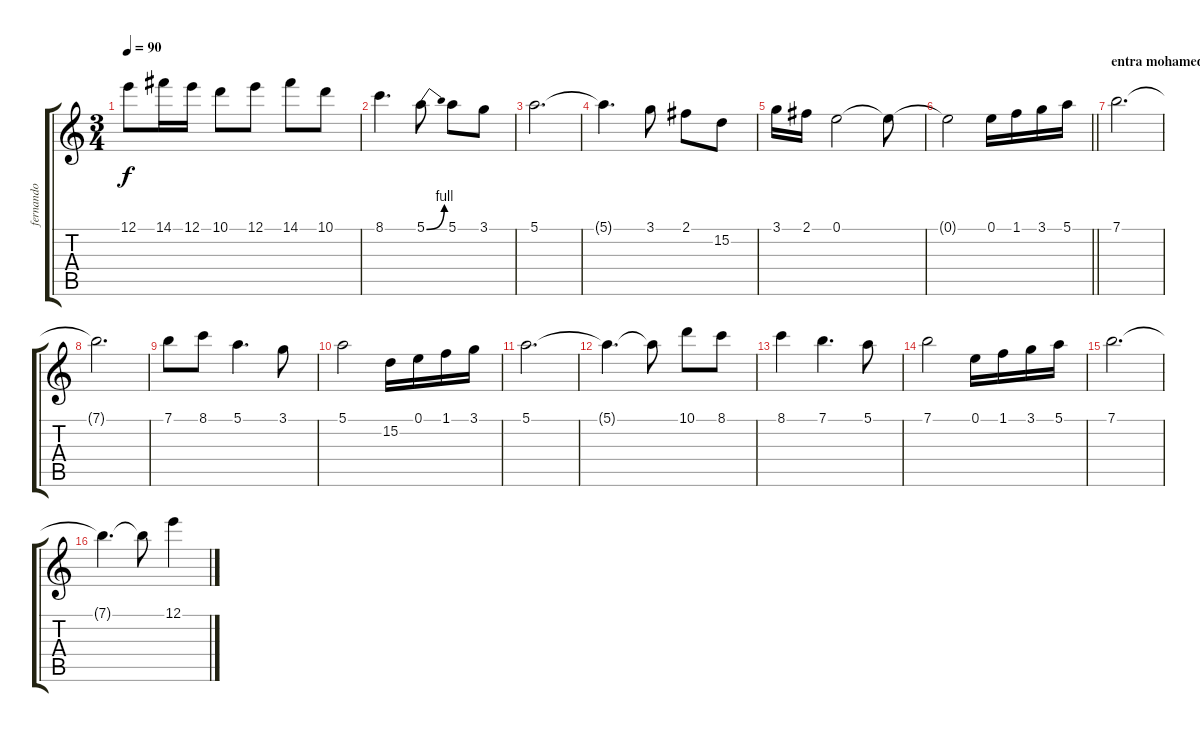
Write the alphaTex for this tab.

\track ("fernando" "fernando") {instrument piccolo}
\staff {score tabs}
\tuning (E5 B3 G3 D3 A2 E2) {hide}
\ts (3 4)
\tempo 90
\clef g2
\ks c
12.1.8{dy f} 14.1.16 12.1.16 10.1.8 12.1.8 14.1.8 10.1.8 |
8.1.4{d} 5.1{be (bend 0 0 60 4)}.8 5.1.8 3.1.8 |
5.1.2{d} |
5.1{t}.4{d} 3.1.8 2.1.8 15.2.8 |
3.1.16 2.1.16 0.1.2 0.1{t}.8 |
\barLineRight lightlight
0.1{t}.2 0.1.16 1.1.16 3.1.16 5.1.16 |
\section ("" "entra mohamed")
7.1.2{d} |
7.1{t}.2{d} |
7.1.8 8.1.8 5.1.4{d} 3.1.8 |
5.1.2 15.2.16 0.1.16 1.1.16 3.1.16 |
5.1.2{d} |
5.1{t}.4{d} 5.1{t}.8 10.1.8 8.1.8 |
8.1.4 7.1.4{d} 5.1.8 |
7.1.2 0.1.16 1.1.16 3.1.16 5.1.16 |
7.1.2{d} |
7.1{t}.4{d} 7.1{t}.8 12.1.4
